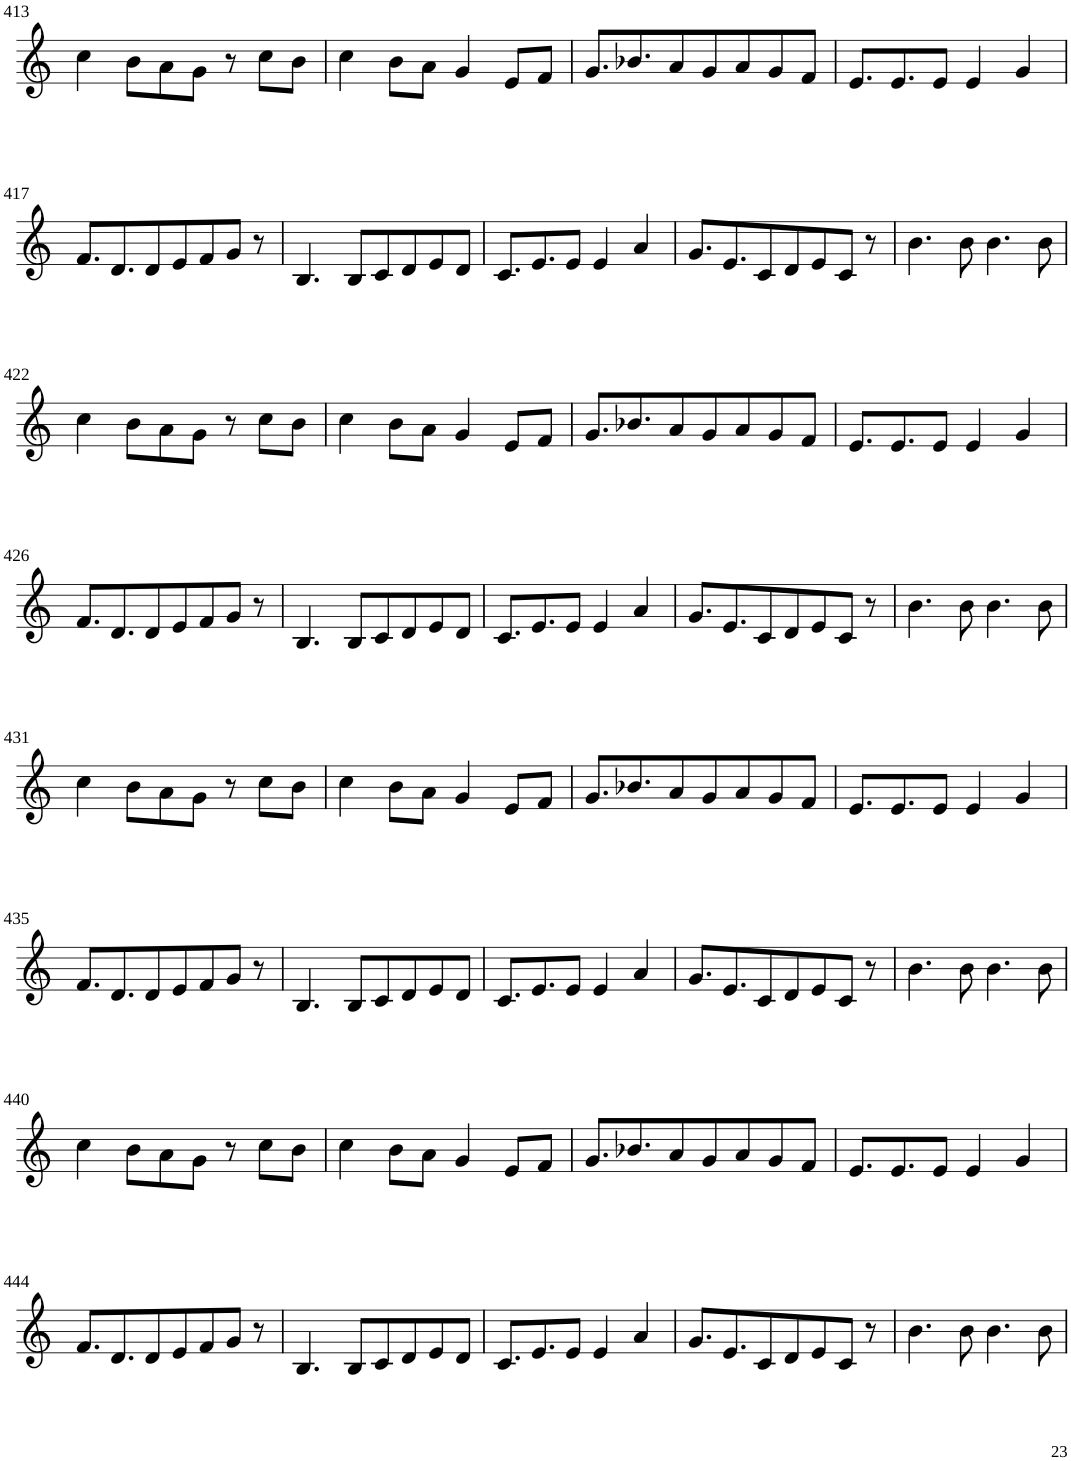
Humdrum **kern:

**kern
*part1
*staff1
*I"Violin
!!LO:PB:g=z
*clefG2
*k[]
*M8/8
=413
4cc\
8b\L
8a\
8g\J
8r
8cc\L
8b\J
=414
4cc\
8b\L
8a\J
4g/
8e/L
8f/J
=415
8.g/L
8.b-X/
8a/
8g/
8a/
8g/
8f/J
=416
8.e/L
8.e/
8e/J
4e/
4g/
!!LO:LB:g=z
=417
8.f/L
8.d/
8d/
8e/
8f/
8g/J
8r
=418
4.B/
8B/L
8c/
8d/
8e/
8d/J
=419
8.c/L
8.e/
8e/J
4e/
4a/
=420
8.g/L
8.e/
8c/
8d/
8e/
8c/J
8r
=421
4.b\
8b\
4.b\
8b\
!!LO:LB:g=z
=422
4cc\
8b\L
8a\
8g\J
8r
8cc\L
8b\J
=423
4cc\
8b\L
8a\J
4g/
8e/L
8f/J
=424
8.g/L
8.b-X/
8a/
8g/
8a/
8g/
8f/J
=425
8.e/L
8.e/
8e/J
4e/
4g/
!!LO:LB:g=z
=426
8.f/L
8.d/
8d/
8e/
8f/
8g/J
8r
=427
4.B/
8B/L
8c/
8d/
8e/
8d/J
=428
8.c/L
8.e/
8e/J
4e/
4a/
=429
8.g/L
8.e/
8c/
8d/
8e/
8c/J
8r
=430
4.b\
8b\
4.b\
8b\
!!LO:LB:g=z
=431
4cc\
8b\L
8a\
8g\J
8r
8cc\L
8b\J
=432
4cc\
8b\L
8a\J
4g/
8e/L
8f/J
=433
8.g/L
8.b-X/
8a/
8g/
8a/
8g/
8f/J
=434
8.e/L
8.e/
8e/J
4e/
4g/
!!LO:LB:g=z
=435
8.f/L
8.d/
8d/
8e/
8f/
8g/J
8r
=436
4.B/
8B/L
8c/
8d/
8e/
8d/J
=437
8.c/L
8.e/
8e/J
4e/
4a/
=438
8.g/L
8.e/
8c/
8d/
8e/
8c/J
8r
=439
4.b\
8b\
4.b\
8b\
!!LO:LB:g=z
=440
4cc\
8b\L
8a\
8g\J
8r
8cc\L
8b\J
=441
4cc\
8b\L
8a\J
4g/
8e/L
8f/J
=442
8.g/L
8.b-X/
8a/
8g/
8a/
8g/
8f/J
=443
8.e/L
8.e/
8e/J
4e/
4g/
!!LO:LB:g=z
=444
8.f/L
8.d/
8d/
8e/
8f/
8g/J
8r
=445
4.B/
8B/L
8c/
8d/
8e/
8d/J
=446
8.c/L
8.e/
8e/J
4e/
4a/
=447
8.g/L
8.e/
8c/
8d/
8e/
8c/J
8r
=448
4.b\
8b\
4.b\
8b\
=
*-
